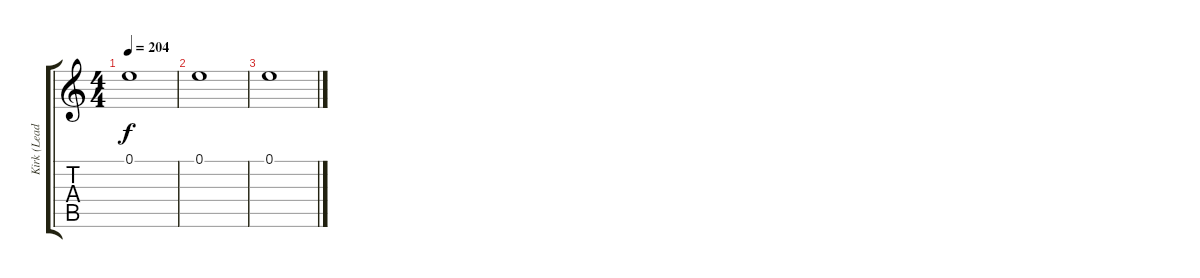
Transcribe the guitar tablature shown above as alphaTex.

\track ("Kirk (Lead 2)" "Kirk (Lead") {instrument overdrivenguitar}
\staff {score tabs}
\tuning (E4 B3 G3 D3 A2 E2) {hide}
\ts (4 4)
\tempo 204
\clef g2
\ks c
0.1.1{dy f} |
0.1.1 |
0.1.1
